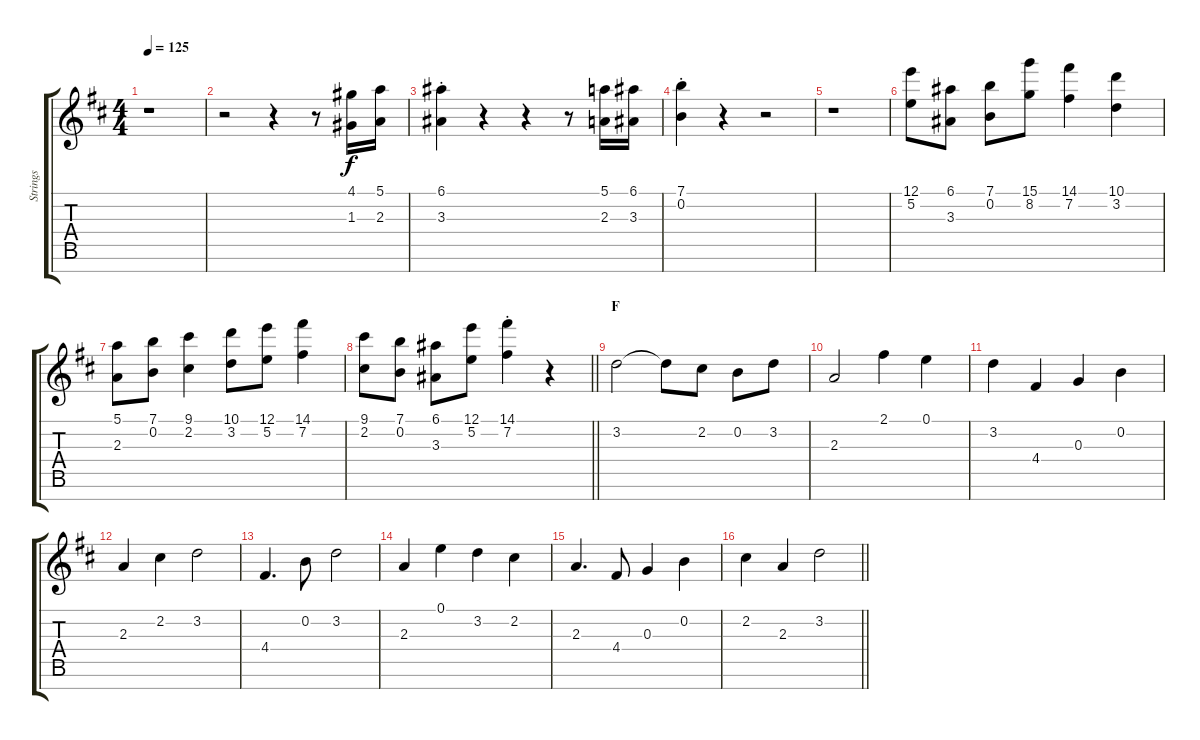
\track ("Strings" "Strings") {instrument stringensemble1}
\staff {score tabs}
\tuning (E5 B4 G4 D4 A3 E3 B2) {hide}
\ts (4 4)
\tempo 125
\clef g2
\ks d
r.1{dy f} |
r.2 r.4 r.8 (4.1 1.3).16 (5.1 2.3).16 |
(6.1{st} 3.3{st}).4 r.4 r.4 r.8 (5.1 2.3).16 (6.1 3.3).16 |
(7.1{st} 0.2{st}).4 r.4 r.2 |
r.1 |
(12.1 5.2).8 (6.1 3.3).8 (7.1 0.2).8 (15.1 8.2).8 (14.1 7.2).4 (10.1 3.2).4 |
(5.1 2.3).8 (7.1 0.2).8 (9.1 2.2).4 (10.1 3.2).8 (12.1 5.2).8 (14.1 7.2).4 |
\barLineRight lightlight
(9.1 2.2).8 (7.1 0.2).8 (6.1 3.3).8 (12.1 5.2).8 (14.1{st} 7.2{st}).4 r.4 |
\section ("" "F")
3.2.2 3.2{t}.8 2.2.8 0.2.8 3.2.8 |
2.3.2 2.1.4 0.1.4 |
3.2.4 4.4.4 0.3.4 0.2.4 |
2.3.4 2.2.4 3.2.2 |
4.4.4{d} 0.2.8 3.2.2 |
2.3.4 0.1.4 3.2.4 2.2.4 |
2.3.4{d} 4.4.8 0.3.4 0.2.4 |
\barLineRight lightlight
2.2.4 2.3.4 3.2.2
